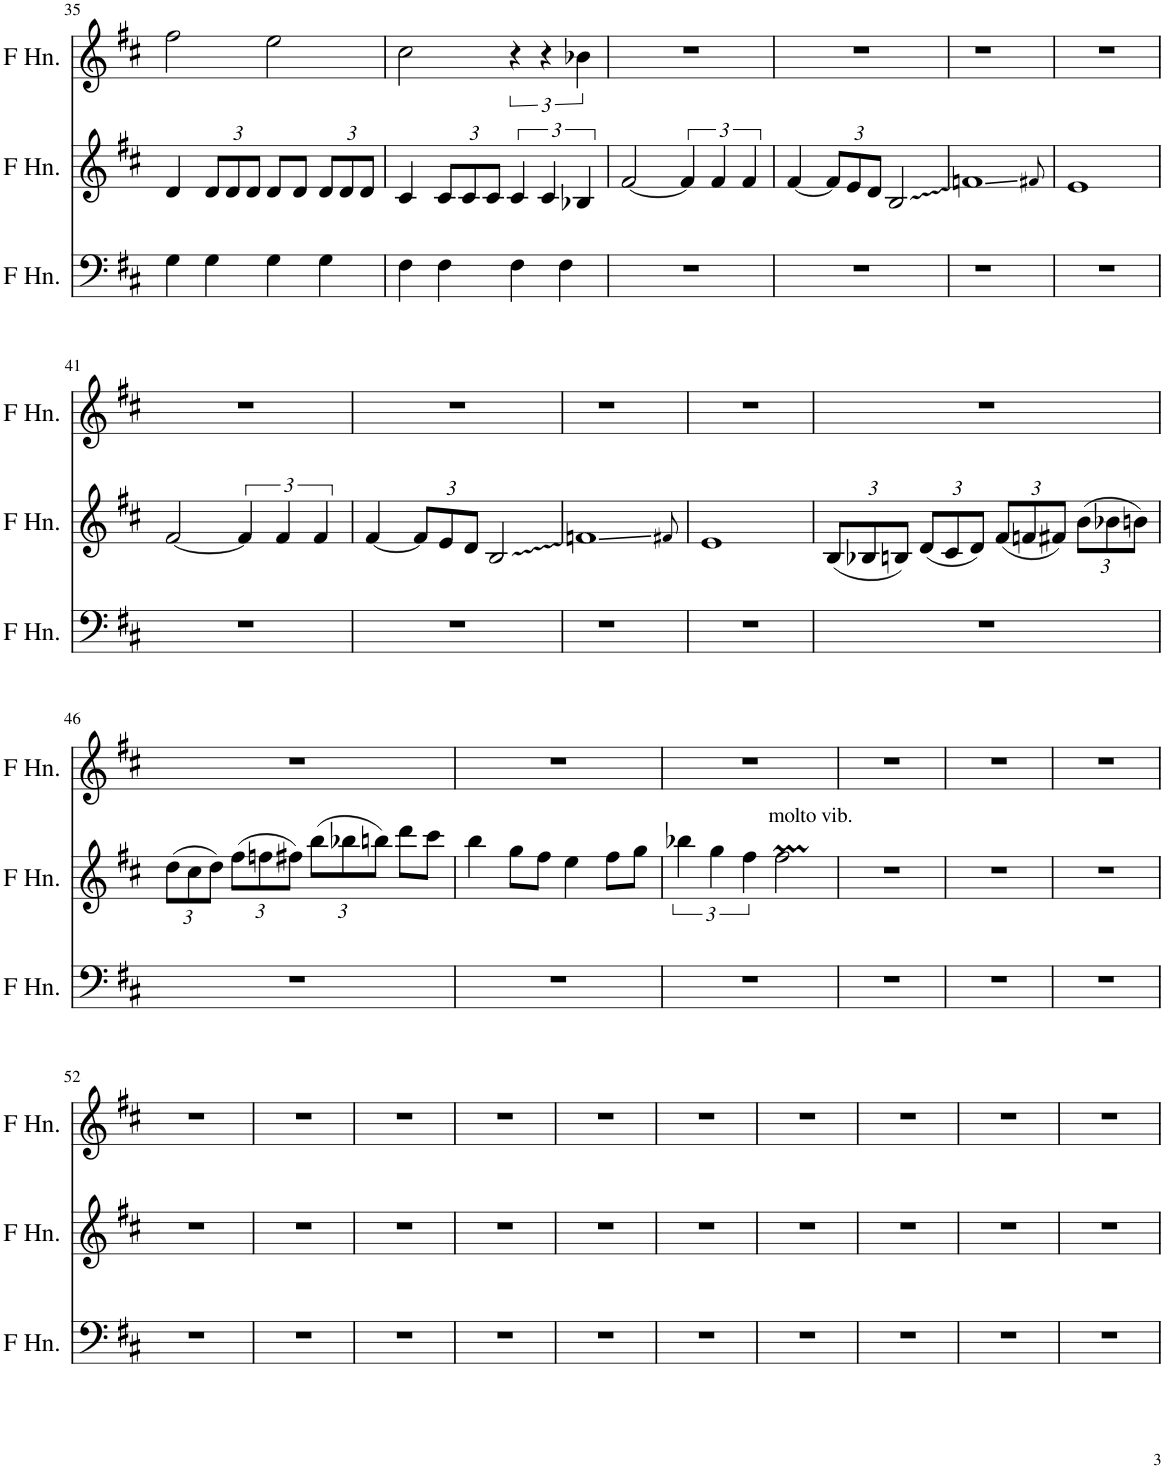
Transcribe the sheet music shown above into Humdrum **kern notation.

**kern	**kern	**kern
*part3	*part2	*part1
*staff3	*staff2	*staff1
*I"Horn in F	*I"Horn in F	*I"Horn in F
!!LO:PB:g=z
*clefF4	*clefG2	*clefG2
*Trd4c7	*Trd4c7	*Trd4c7
*k[f#c#]	*k[f#c#]	*k[f#c#]
*M4/4	*M4/4	*M4/4
=35	=35	=35
4G\	4d/	2ff#\
*	*Xbrackettup	*
4G\	12d/L	.
.	12d/	.
.	12d/J	.
4G\	8d/L	2ee\
.	8d/J	.
4G\	12d/L	.
.	12d/	.
.	12d/J	.
=36	=36	=36
4F#\	4c#/	2cc#\
4F#\	12c#/L	.
.	12c#/	.
.	12c#/J	.
*	*brackettup	*
4F#\	6c#/	6r
.	6c#/	6r
4F#\	.	.
.	6B-X/	6b-X\
=37	=37	=37
1r	[2f#/	1r
.	6f#/]	.
.	6f#/	.
.	6f#/	.
=38	=38	=38
1r	[4f#/	1r
*	*Xbrackettup	*
.	12f#/L]	.
.	12e/	.
.	12d/J	.
.	2B/	.
=39	=39	=39
1r	1fn	1r
.	8qf#X/	.
=40	=40	=40
1r	1e	1r
!!LO:LB:g=z
=41	=41	=41
1r	[2f#/	1r
*	*brackettup	*
.	6f#/]	.
.	6f#/	.
.	6f#/	.
=42	=42	=42
1r	[4f#/	1r
*	*Xbrackettup	*
.	12f#/L]	.
.	12e/	.
.	12d/J	.
.	2B/	.
=43	=43	=43
1r	1fn	1r
.	8qf#X/	.
=44	=44	=44
1r	1e	1r
=45	=45	=45
1r	(12B/L	1r
.	12B-X/	.
.	12Bn/J)	.
.	(12d/L	.
.	12c#/	.
.	12d/J)	.
.	(12f#/L	.
.	12fn/	.
.	12f#X/J)	.
.	(12b\L	.
.	12b-X\	.
.	12bn\J)	.
!!LO:LB:g=z
=46	=46	=46
1r	(12dd\L	1r
.	12cc#\	.
.	12dd\J)	.
.	(12ff#\L	.
.	12ffn\	.
.	12ff#X\J)	.
.	(12bb\L	.
.	12bb-X\	.
.	12bbn\J)	.
.	8ddd\L	.
.	8ccc#\J	.
=47	=47	=47
1r	4bb\	1r
.	8gg\L	.
.	8ff#\J	.
.	4ee\	.
.	8ff#\L	.
.	8gg\J	.
=48	=48	=48
*	*brackettup	*
1r	6bb-X\	1r
.	6gg\	.
.	6ff#\	.
!	!LO:TX:a:t=molto vib.	!
.	2ff#\	.
=49	=49	=49
1r	1r	1r
=50	=50	=50
1r	1r	1r
=51	=51	=51
1r	1r	1r
!!LO:LB:g=z
=52	=52	=52
1r	1r	1r
=53	=53	=53
1r	1r	1r
=54	=54	=54
1r	1r	1r
=55	=55	=55
1r	1r	1r
=56	=56	=56
1r	1r	1r
=57	=57	=57
1r	1r	1r
=58	=58	=58
1r	1r	1r
=59	=59	=59
1r	1r	1r
=60	=60	=60
1r	1r	1r
=61	=61	=61
1r	1r	1r
=	=	=
*-	*-	*-
